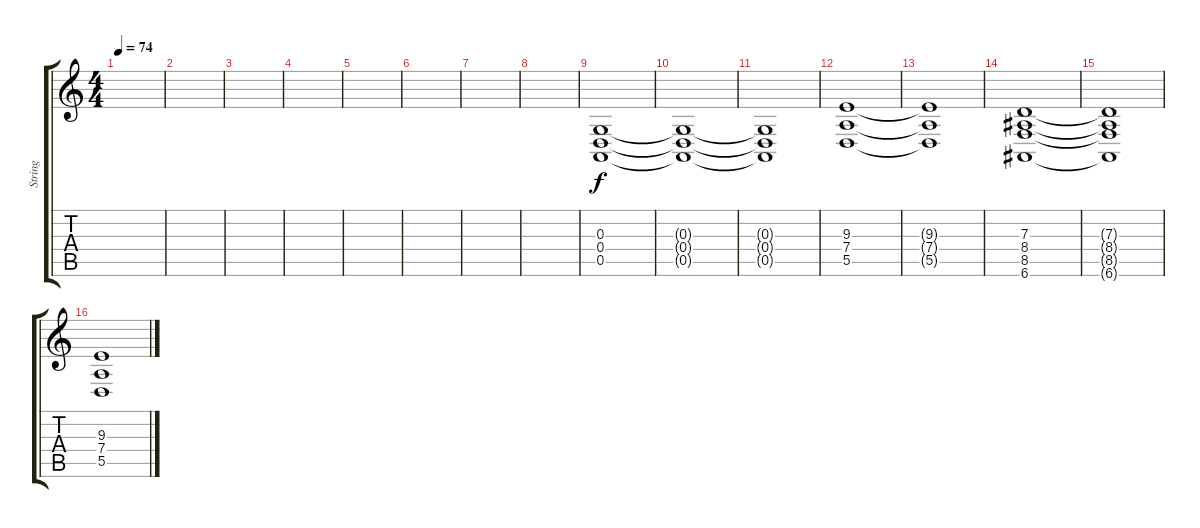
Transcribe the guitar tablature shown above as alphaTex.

\track ("String" "String") {instrument synthstrings2}
\staff {score tabs}
\tuning (E4 B3 G3 D3 A2 E2) {hide}
\ts (4 4)
\tempo 74
\clef g2
\ks c
|
|
|
|
|
|
|
|
(0.3 0.4 0.5).1 |
(0.3{t} 0.4{t} 0.5{t}).1 |
(0.3{t} 0.4{t} 0.5{t}).1 |
(9.3 7.4 5.5).1 |
(9.3{t} 7.4{t} 5.5{t}).1 |
(7.3 8.4 8.5 6.6).1 |
(7.3{t} 8.4{t} 8.5{t} 6.6{t}).1 |
(9.3 7.4 5.5).1
